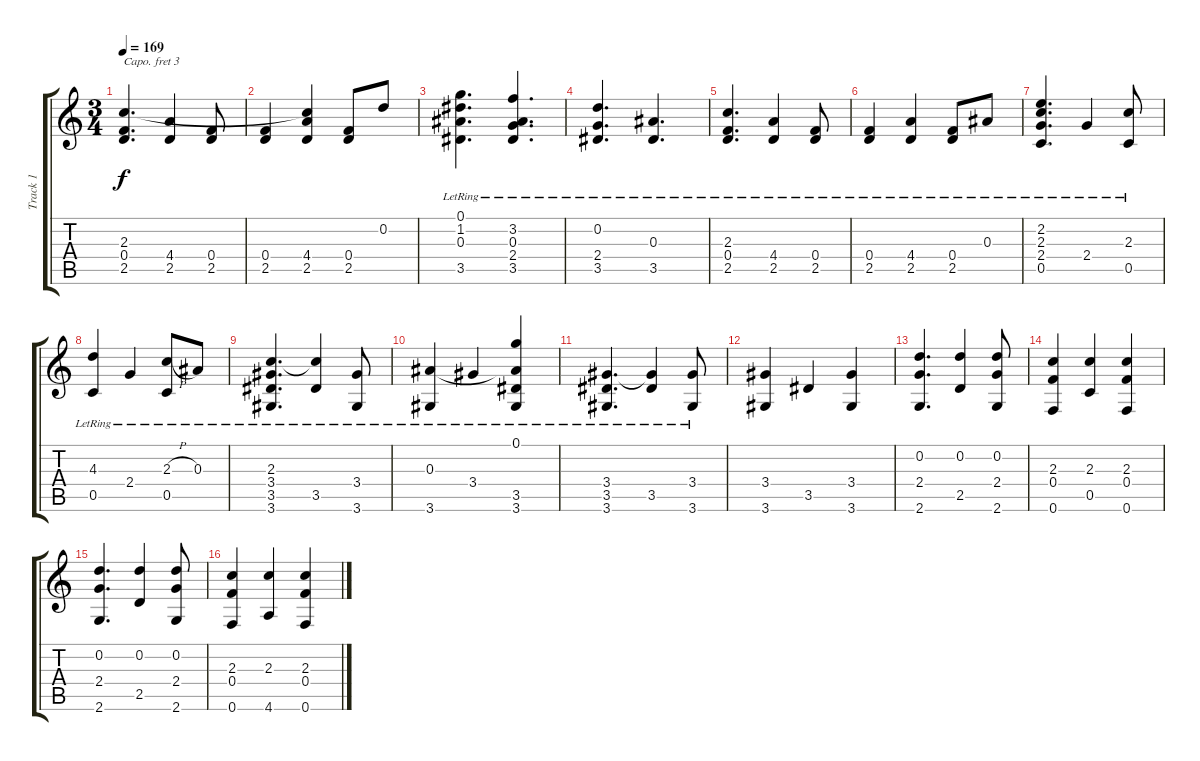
\track ("Track 1" "Track 1") {instrument acousticguitarsteel}
\staff {score tabs}
\capo 3
\tuning (E4 B3 G3 D3 A2 D2) {hide}
\ts (3 4)
\tempo 169
\clef g2
\ks c
(2.3 0.4 2.5).4{d dy f} (4.4 2.5).4 (0.4 2.5).8 |
(0.4 2.5).4 (2.3{t} 4.4 2.5).4 (0.4 2.5).8 0.2.8 |
(0.1{lr} 1.2{lr} 0.3{lr} 3.5{lr}).4{d} (3.2{lr} 0.3{lr} 2.4{lr} 3.5).4{d} |
(0.2{lr} 2.4{lr} 3.5{lr}).4{d} (0.3{lr} 3.5).4{d} |
(2.3{lr} 0.4{lr} 2.5{lr}).4{d} (4.4{lr} 2.5).4 (0.4{lr} 2.5{lr}).8 |
(0.4{lr} 2.5{lr}).4 (4.4{lr} 2.5).4 (0.4{lr} 2.5{lr}).8 0.3{lr}.8 |
(2.2{lr} 2.3{lr} 2.4{lr} 0.5{lr}).4{d} 2.4{lr}.4 (2.3{lr} 0.5).8 |
(4.3{lr} 0.5{lr}).4 2.4{lr}.4 (2.3{h lr} 0.5{lr}).8 0.3{lr}.8 |
(2.3{lr} 3.4{lr} 3.5 3.6{lr}).4{d} (2.3{t} 3.5{lr}).4 (3.4{lr} 3.6).8 |
(0.3{lr} 3.6{lr}).4 3.4{lr}.4 (0.1 0.3{t} 3.5{lr} 3.6{lr}).4 |
(3.4{lr} 3.5{lr} 3.6{lr}).4{d} (3.4{t} 3.5{lr}).4 (3.4{lr} 3.6).8 |
(3.4 3.6).4 3.5.4 (3.4 3.6).4 |
(0.2 2.4 2.6).4{d} (0.2 2.5).4 (0.2 2.4 2.6).8 |
(2.3 0.4 0.6).4 (2.3 0.5).4 (2.3 0.4 0.6).4 |
(0.2 2.4 2.6).4{d} (0.2 2.5).4 (0.2 2.4 2.6).8 |
(2.3 0.4 0.6).4 (2.3 4.6).4 (2.3 0.4 0.6).4
